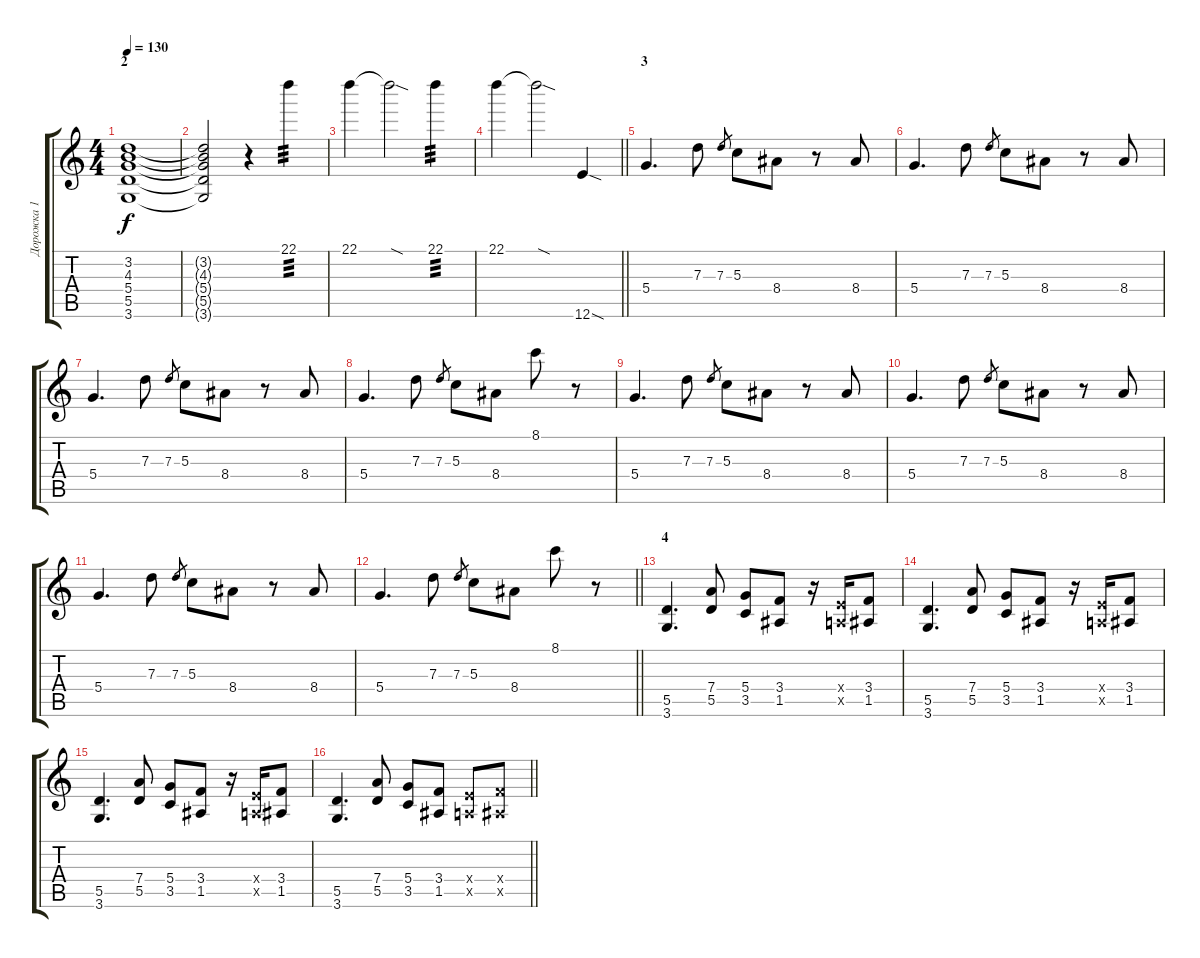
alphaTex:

\track ("Дорожка 1" "Дорожка 1") {instrument electricguitarjazz}
\staff {score tabs}
\tuning (E4 B3 G3 D3 A2 E2) {hide}
\ts (4 4)
\section ("" "2")
\tempo 130
\clef g2
\ks c
(3.2 4.3 5.4 5.5 3.6).1{dy f} |
(3.2{t} 4.3{t} 5.4{t} 5.5{t} 3.6{t}).2 r.4 22.1.4{tp 3} |
22.1.4 22.1{sod t}.2 22.1.4{tp 3} |
\barLineRight lightlight
22.1.4 22.1{sod t}.2 12.6{sod}.4 |
\section ("" "3")
5.4.4{d} 7.3.8 7.3.8{gr} 5.3.8 8.4.8 r.8 8.4.8 |
5.4.4{d} 7.3.8 7.3.8{gr} 5.3.8 8.4.8 r.8 8.4.8 |
5.4.4{d} 7.3.8 7.3.8{gr} 5.3.8 8.4.8 r.8 8.4.8 |
5.4.4{d} 7.3.8 7.3.8{gr} 5.3.8 8.4.8 8.1.8 r.8 |
5.4.4{d} 7.3.8 7.3.8{gr} 5.3.8 8.4.8 r.8 8.4.8 |
5.4.4{d} 7.3.8 7.3.8{gr} 5.3.8 8.4.8 r.8 8.4.8 |
5.4.4{d} 7.3.8 7.3.8{gr} 5.3.8 8.4.8 r.8 8.4.8 |
\barLineRight lightlight
5.4.4{d} 7.3.8 7.3.8{gr} 5.3.8 8.4.8 8.1.8 r.8 |
\section ("" "4")
(5.5 3.6).4{d} (7.4 5.5).8 (5.4 3.5).8 (3.4 1.5).8 r.16 (2.4{x} 0.5{x}).16 (3.4 1.5).8 |
(5.5 3.6).4{d} (7.4 5.5).8 (5.4 3.5).8 (3.4 1.5).8 r.16 (2.4{x} 0.5{x}).16 (3.4 1.5).8 |
(5.5 3.6).4{d} (7.4 5.5).8 (5.4 3.5).8 (3.4 1.5).8 r.16 (2.4{x} 0.5{x}).16 (3.4 1.5).8 |
\barLineRight lightlight
(5.5 3.6).4{d} (7.4 5.5).8 (5.4 3.5).8 (3.4 1.5).8 (2.4{x} 0.5{x}).8 (3.4{x} 1.5{x}).8
